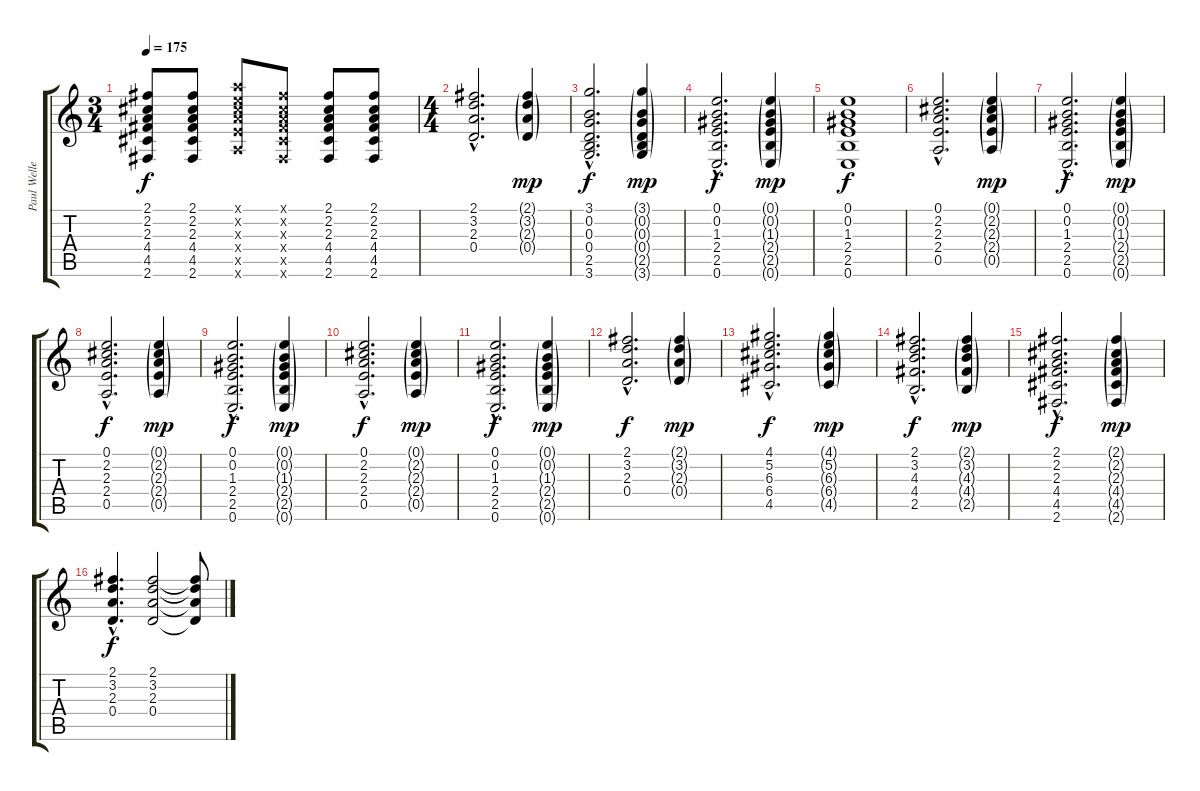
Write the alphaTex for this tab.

\track ("Paul Weller guitar1  " "Paul Welle") {instrument electricguitarclean}
\staff {score tabs}
\tuning (E4 B3 G3 D3 A2 E2) {hide}
\ts (3 4)
\tempo 175
\clef g2
\ks c
(2.1 2.2 2.3 4.4 4.5 2.6).8{dy f} (2.1 2.2 2.3 4.4 4.5 2.6).8 (5.1{x} 5.2{x} 6.3{x} 7.4{x} 7.5{x} 5.6{x}).8 (2.1{x} 2.2{x} 2.3{x} 4.4{x} 4.5{x} 2.6{x}).8 (2.1 2.2 2.3 4.4 4.5 2.6).8 (2.1 2.2 2.3 4.4 4.5 2.6).8 |
\ts (4 4)
(2.1{hac} 3.2{hac} 2.3 0.4{hac}).2{d} (2.1{g} 3.2{g} 2.3{g} 0.4{g}).4{dy mp} |
(3.1{hac} 0.2{hac} 0.3{hac} 0.4{hac} 2.5{hac} 3.6{hac}).2{d dy f} (3.1{g} 0.2{g} 0.3{g} 0.4{g} 2.5{g} 3.6{g}).4{dy mp} |
(0.1{hac} 0.2{hac} 1.3{hac} 2.4{hac} 2.5{hac} 0.6{hac}).2{d dy f} (0.1{g} 0.2{g} 1.3{g} 2.4{g} 2.5{g} 0.6{g}).4{dy mp} |
(0.1 0.2 1.3 2.4 2.5 0.6).1{dy f} |
(0.1{hac} 2.2{hac} 2.3{hac} 2.4{hac} 0.5{hac}).2{d} (0.1{g} 2.2{g} 2.3{g} 2.4{g} 0.5{g}).4{dy mp} |
(0.1{hac} 0.2{hac} 1.3{hac} 2.4{hac} 2.5{hac} 0.6{hac}).2{d dy f} (0.1{g} 0.2{g} 1.3{g} 2.4{g} 2.5{g} 0.6{g}).4{dy mp} |
(0.1{hac} 2.2{hac} 2.3{hac} 2.4{hac} 0.5{hac}).2{d dy f} (0.1{g} 2.2{g} 2.3{g} 2.4{g} 0.5{g}).4{dy mp} |
(0.1{hac} 0.2{hac} 1.3{hac} 2.4{hac} 2.5{hac} 0.6{hac}).2{d dy f} (0.1{g} 0.2{g} 1.3{g} 2.4{g} 2.5{g} 0.6{g}).4{dy mp} |
(0.1{hac} 2.2{hac} 2.3{hac} 2.4{hac} 0.5{hac}).2{d dy f} (0.1{g} 2.2{g} 2.3{g} 2.4{g} 0.5{g}).4{dy mp} |
(0.1{hac} 0.2{hac} 1.3{hac} 2.4{hac} 2.5{hac} 0.6{hac}).2{d dy f} (0.1{g} 0.2{g} 1.3{g} 2.4{g} 2.5{g} 0.6{g}).4{dy mp} |
(2.1{hac} 3.2{hac} 2.3 0.4{hac}).2{d dy f} (2.1{g} 3.2{g} 2.3{g} 0.4{g}).4{dy mp} |
(4.1{hac} 5.2{hac} 6.3{hac} 6.4{hac} 4.5{hac}).2{d dy f} (4.1{g} 5.2{g} 6.3{g} 6.4{g} 4.5{g}).4{dy mp} |
(2.1{hac} 3.2{hac} 4.3{hac} 4.4{hac} 2.5{hac}).2{d dy f} (2.1{g} 3.2{g} 4.3{g} 4.4{g} 2.5{g}).4{dy mp} |
(2.1{hac} 2.2{hac} 2.3{hac} 4.4{hac} 4.5{hac} 2.6{hac}).2{d dy f} (2.1{g} 2.2{g} 2.3{g} 4.4{g} 4.5{g} 2.6{g}).4{dy mp} |
(2.1{hac} 3.2{hac} 2.3 0.4{hac}).4{d dy f} (2.1 3.2 2.3 0.4).2 (2.1{t} 3.2{t} 2.3{t} 0.4{t}).8
